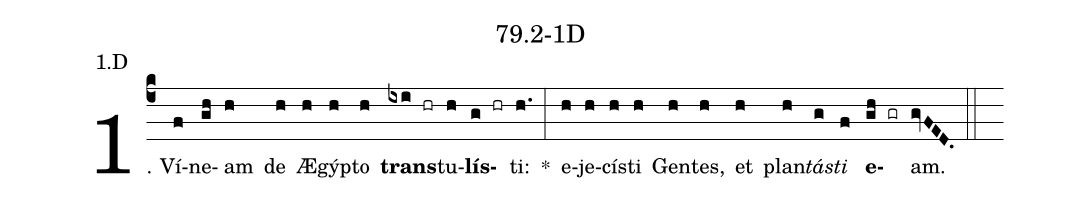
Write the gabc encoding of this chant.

name: 79.2-1D;
annotation: 1.D;
%%
(c4)1. Ví(f)ne(gh)am(h) de(h) Æ(h)gýp(h)to(h) <b>trans</b>(ixi hr)tu(h)<b>lís</b>(g hr)ti:(h.) *(:) e(h)je(h)cís(h)ti(h) Gen(h)tes,(h) et(h) plan(h)<i>tás</i>(g)<i>ti</i>(f) <b>e</b>(gh gr)am.(gvFED.) (::)


%E(h) u(h) o(g) u(f) a(gh) e.(gvFED.) (::)
